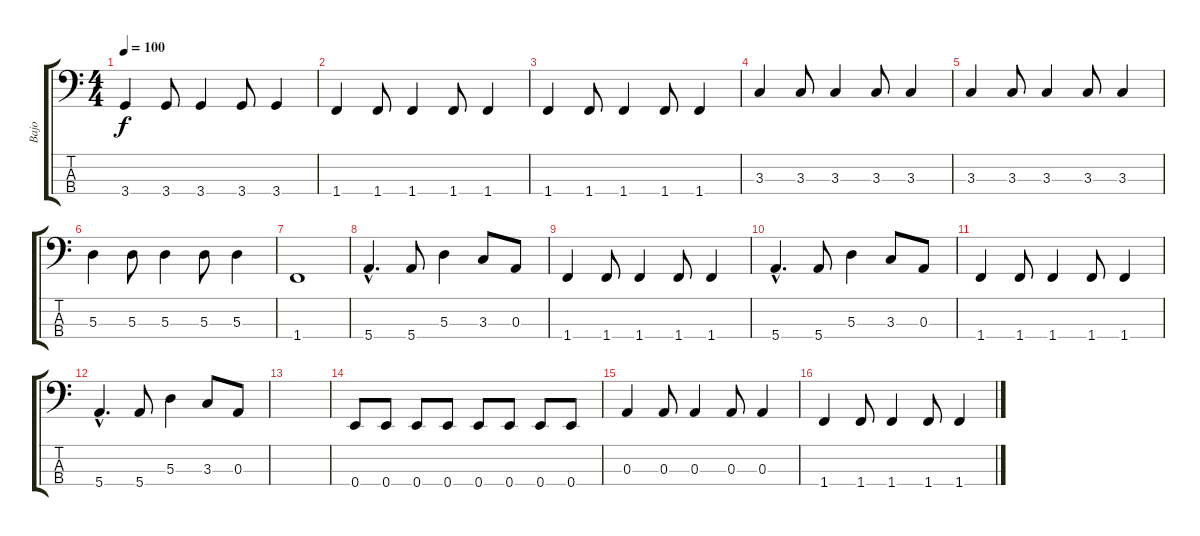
\track ("Bajo" "Bajo") {instrument acousticguitarnylon}
\staff {score tabs}
\tuning (G2 D2 A1 E1) {hide}
\ts (4 4)
\tempo 100
\clef f4
\ks c
3.4.4{dy f} 3.4.8 3.4.4 3.4.8 3.4.4 |
1.4.4 1.4.8 1.4.4 1.4.8 1.4.4 |
1.4.4 1.4.8 1.4.4 1.4.8 1.4.4 |
3.3.4 3.3.8 3.3.4 3.3.8 3.3.4 |
3.3.4 3.3.8 3.3.4 3.3.8 3.3.4 |
5.3.4 5.3.8 5.3.4 5.3.8 5.3.4 |
1.4.1 |
5.4{hac}.4{d} 5.4.8 5.3.4 3.3.8 0.3.8 |
1.4.4 1.4.8 1.4.4 1.4.8 1.4.4 |
5.4{hac}.4{d} 5.4.8 5.3.4 3.3.8 0.3.8 |
1.4.4 1.4.8 1.4.4 1.4.8 1.4.4 |
5.4{hac}.4{d} 5.4.8 5.3.4 3.3.8 0.3.8 |
|
0.4.8 0.4.8 0.4.8 0.4.8 0.4.8 0.4.8 0.4.8 0.4.8 |
0.3.4 0.3.8 0.3.4 0.3.8 0.3.4 |
1.4.4 1.4.8 1.4.4 1.4.8 1.4.4
